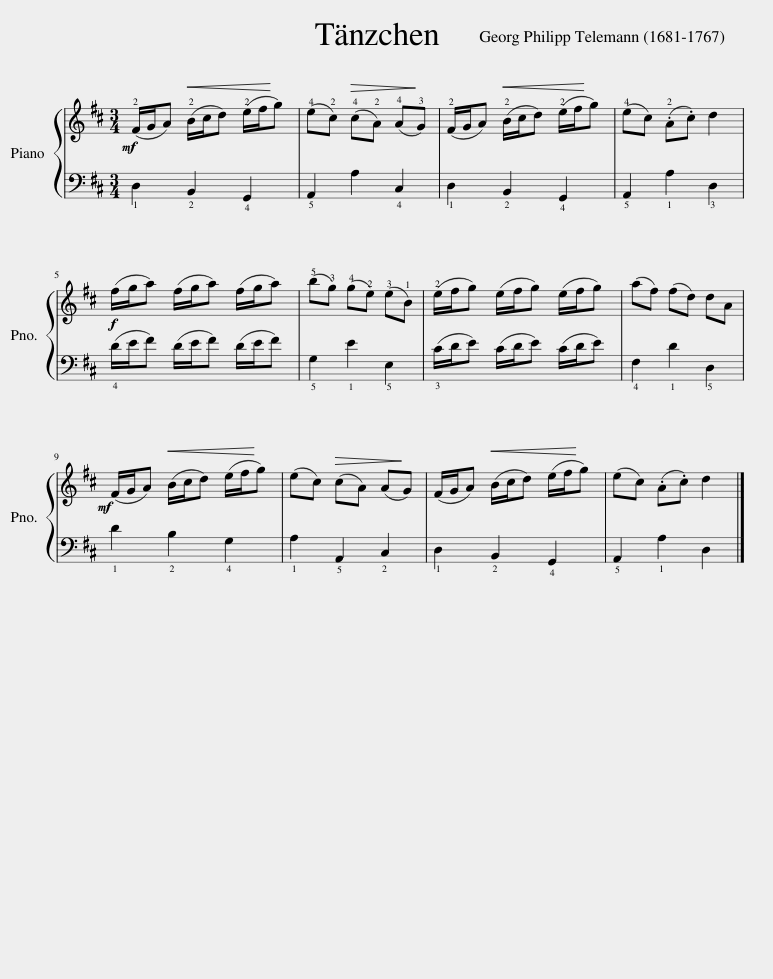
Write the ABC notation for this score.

X:1
%%score { 1 | 2 }
L:1/8
M:3/4
I:linebreak $
K:D
V:1 treble
V:2 bass
V:1
!mf! (!2!F/G/A)!<(! (!2!B/c/d) (!2!e/f/g)!<)! | (!4!e!2!c)!>(! (!4!c!2!A) (!4!A!3!G)!>)! | (!2!F/G/A)!<(! (!2!B/c/d) (!2!e/f/g)!<)! | (!4!ec) (.!2!A.c) d2 |$!f! (f/g/a) (f/g/a) (f/g/a) | %5
 (!5!b!3!g) (!4!g!2!e) (!3!e!1!B) | (!2!e/f/g) (e/f/g) (e/f/g) | (af) (fd) dA |$!mf! (F/G/A)!<(! (B/c/d) (e/f/g)!<)! | (ec)!>(! (cA) (AG)!>)! | %10
 (F/G/A)!<(! (B/c/d) (e/f/g)!<)! | (ec) (.A.c) d2 |] %12
V:2
 !1!D,2 !2!B,,2 !4!G,,2 | !5!A,,2 A,2 !4!C,2 | !1!D,2 !2!B,,2 !4!G,,2 | !5!A,,2 !1!A,2 !3!D,2 |$ (!4!D/E/F) (D/E/F) (D/E/F) | %5
 !5!G,2 !1!E2 !5!E,2 | (!3!C/D/E) (C/D/E) (C/D/E) | !4!F,2 !1!D2 !5!D,2 |$ !1!D2 !2!B,2 !4!G,2 | !1!A,2 !5!A,,2 !2!C,2 | %10
 !1!D,2 !2!B,,2 !4!G,,2 | !5!A,,2 !1!A,2 D,2 |] %12
